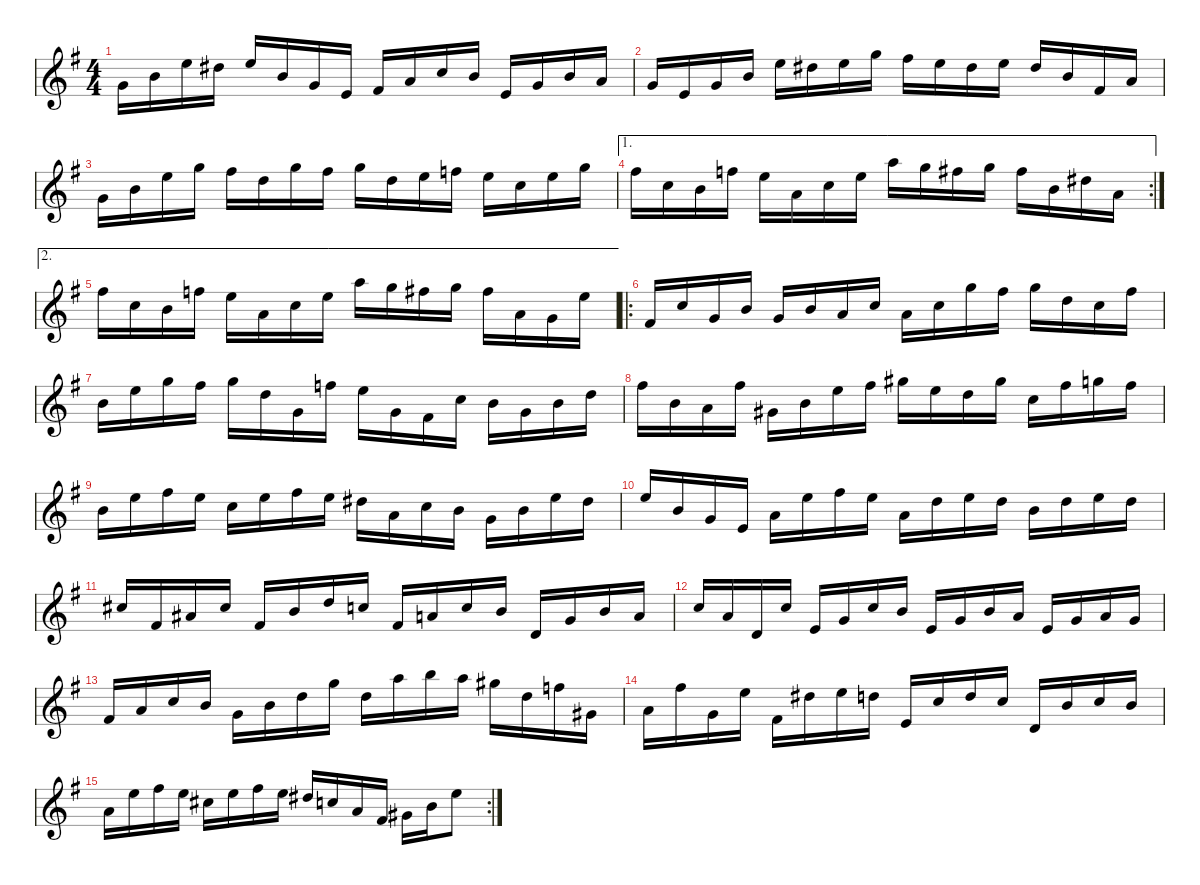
\hideDynamics
\bracketExtendMode nobrackets
\singleTrackTrackNamePolicy hidden
\multiTrackTrackNamePolicy hidden
\firstSystemTrackNameOrientation horizontal
\otherSystemsTrackNameOrientation horizontal
\track ("Guitar" "Guitar") {mute instrument recorder}
\staff {score}
\tuning (E4 B3 G3 D3 A2 E2)
\ts (4 4)
\scale
0.999304
\tempo (34 hide)
\accidentals auto
\clef g2
\ottava regular
\simile none
\ks eminor
8.2{acc forcenatural}.16{dy fff instrument recorder beam Down} 12.2{acc forcenatural}.16{beam Down} 12.1{acc forcenatural}.16{beam Down} 11.1{acc #}.16{beam Down} 12.1{acc forcenatural}.16{beam Up} 7.1{acc forcenatural}.16{beam Up} 3.1{acc forcenatural}.16{beam Up} 0.1{acc forcenatural}.16{beam Up} 2.1{acc #}.16{beam Up} 5.1{acc forcenatural}.16{beam Up} 8.1{acc forcenatural}.16{beam Up} 7.1{acc forcenatural}.16{beam Up} 5.2{acc forcenatural}.16{beam Up} 8.2{acc forcenatural}.16{beam Up} 7.1{acc forcenatural}.16{beam Up} 5.1{acc forcenatural}.16{beam Up} |
\scale
1.0007 3.1{acc forcenatural}.16{beam Up} 0.1{acc forcenatural}.16{beam Up} 3.1{acc forcenatural}.16{beam Up} 7.1{acc forcenatural}.16{beam Up} 12.1{acc forcenatural}.16{beam Down} 11.1{acc #}.16{beam Down} 12.1{acc forcenatural}.16{beam Down} 15.1{acc forcenatural}.16{beam Down} 14.1{acc #}.16{beam Down} 12.1{acc forcenatural}.16{beam Down} 11.1{acc #}.16{beam Down} 12.1{acc forcenatural}.16{beam Down} 11.1{acc #}.16{beam Up} 7.1{acc forcenatural}.16{beam Up} 7.2{acc #}.16{beam Up} 5.1{acc forcenatural}.16{beam Up} |
\scale
0.988832 8.2{acc forcenatural}.16{beam Down} 12.2{acc forcenatural}.16{beam Down} 12.1{acc forcenatural}.16{beam Down} 15.1{acc forcenatural}.16{beam Down} 14.1{acc #}.16{beam Down} 10.1{acc forcenatural}.16{beam Down} 15.1{acc forcenatural}.16{beam Down} 14.1{acc #}.16{beam Down} 15.1{acc forcenatural}.16{beam Down} 10.1{acc forcenatural}.16{beam Down} 12.1{acc forcenatural}.16{beam Down} 13.1{acc forcenatural}.16{beam Down} 12.1{acc forcenatural}.16{beam Down} 8.1{acc forcenatural}.16{beam Down} 12.1{acc forcenatural}.16{beam Down} 15.1{acc forcenatural}.16{beam Down} |
\ae 1
\rc 2
\scale
1.01117 14.1{acc #}.16{beam Down} 13.2{acc forcenatural}.16{beam Down} 12.2{acc forcenatural}.16{beam Down} 13.1{acc forcenatural}.16{beam Down} 12.1{acc forcenatural}.16{beam Down} 10.2{acc forcenatural}.16{beam Down} 8.1{acc forcenatural}.16{beam Down} 12.1{acc forcenatural}.16{beam Down} 17.1{acc forcenatural}.16{beam Down} 15.1{acc forcenatural}.16{beam Down} 14.1{acc #}.16{beam Down} 15.1{acc forcenatural}.16{beam Down} 14.1{acc #}.16{beam Down} 12.2{acc forcenatural}.16{beam Down} 11.1{acc #}.16{beam Down} 10.2{acc forcenatural}.16{beam Down} |
\ae 2
\scale
0.99593 14.1{acc #}.16{beam Down} 13.2{acc forcenatural}.16{beam Down} 12.2{acc forcenatural}.16{beam Down} 13.1{acc forcenatural}.16{beam Down} 12.1{acc forcenatural}.16{beam Down} 10.2{acc forcenatural}.16{beam Down} 8.1{acc forcenatural}.16{beam Down} 12.1{acc forcenatural}.16{beam Down} 17.1{acc forcenatural}.16{beam Down} 15.1{acc forcenatural}.16{beam Down} 14.1{acc #}.16{beam Down} 15.1{acc forcenatural}.16{beam Down} 14.1{acc #}.16{beam Down} 10.2{acc forcenatural}.16{beam Down} 8.2{acc forcenatural}.16{beam Down} 12.1{acc forcenatural}.16{beam Down} |
\ro
\scale
1.00407 11.3{acc #}.16{beam Up} 8.1{acc forcenatural}.16{beam Up} 8.2{acc forcenatural}.16{beam Up} 7.1{acc forcenatural}.16{beam Up} 8.2{acc forcenatural}.16{beam Up} 7.1{acc forcenatural}.16{beam Up} 5.1{acc forcenatural}.16{beam Up} 8.1{acc forcenatural}.16{beam Up} 5.1{acc forcenatural}.16{beam Down} 8.1{acc forcenatural}.16{beam Down} 15.1{acc forcenatural}.16{beam Down} 14.1{acc #}.16{beam Down} 15.1{acc forcenatural}.16{beam Down} 10.1{acc forcenatural}.16{beam Down} 13.2{acc forcenatural}.16{beam Down} 14.1{acc #}.16{beam Down} |
12.2{acc forcenatural}.16{beam Down} 12.1{acc forcenatural}.16{beam Down} 15.1{acc forcenatural}.16{beam Down} 14.1{acc #}.16{beam Down} 15.1{acc forcenatural}.16{beam Down} 10.1{acc forcenatural}.16{beam Down} 12.3{acc forcenatural}.16{beam Down} 13.1{acc forcenatural}.16{beam Down} 12.1{acc forcenatural}.16{beam Down} 8.2{acc forcenatural}.16{beam Down} 7.2{acc #}.16{beam Down} 8.1{acc forcenatural}.16{beam Down} 7.1{acc forcenatural}.16{beam Down} 8.2{acc forcenatural}.16{beam Down} 7.1{acc forcenatural}.16{beam Down} 10.1{acc forcenatural}.16{beam Down} |
14.1{acc #}.16{beam Down} 12.2{acc forcenatural}.16{beam Down} 10.2{acc forcenatural}.16{beam Down} 14.1{acc #}.16{beam Down} 13.3{acc #}.16{beam Down} 12.2{acc forcenatural}.16{beam Down} 12.1{acc forcenatural}.16{beam Down} 14.1{acc #}.16{beam Down} 16.1{acc #}.16{beam Down} 12.1{acc forcenatural}.16{beam Down} 10.1{acc forcenatural}.16{beam Down} 16.1{acc #}.16{beam Down} 13.2{acc forcenatural}.16{beam Down} 14.1{acc #}.16{beam Down} 15.1{acc forcenatural}.16{beam Down} 14.1{acc #}.16{beam Down} |
\scale
1.03225 12.2{acc forcenatural}.16{beam Down} 12.1{acc forcenatural}.16{beam Down} 14.1{acc #}.16{beam Down} 12.1{acc forcenatural}.16{beam Down} 8.1{acc forcenatural}.16{beam Down} 12.1{acc forcenatural}.16{beam Down} 14.1{acc #}.16{beam Down} 12.1{acc forcenatural}.16{beam Down} 11.1{acc #}.16{beam Down} 10.2{acc forcenatural}.16{beam Down} 8.1{acc forcenatural}.16{beam Down} 7.1{acc forcenatural}.16{beam Down} 8.2{acc forcenatural}.16{beam Down} 12.2{acc forcenatural}.16{beam Down} 12.1{acc forcenatural}.16{beam Down} 11.1{acc #}.16{beam Down} |
\scale
0.967754 12.1{acc forcenatural}.16{beam Up} 12.2{acc forcenatural}.16{beam Up} 8.2{acc forcenatural}.16{beam Up} 5.2{acc forcenatural}.16{beam Up} 5.1{acc forcenatural}.16{beam Down} 12.1{acc forcenatural}.16{beam Down} 14.1{acc #}.16{beam Down} 12.1{acc forcenatural}.16{beam Down} 10.2{acc forcenatural}.16{beam Down} 10.1{acc forcenatural}.16{beam Down} 12.1{acc forcenatural}.16{beam Down} 10.1{acc forcenatural}.16{beam Down} 7.1{acc forcenatural}.16{beam Down} 10.1{acc forcenatural}.16{beam Down} 12.1{acc forcenatural}.16{beam Down} 10.1{acc forcenatural}.16{beam Down} |
\scale
0.994054 9.1{acc #}.16{beam Up} 7.2{acc #}.16{beam Up} 6.1{acc #}.16{beam Up} 9.1{acc #}.16{beam Up} 7.2{acc #}.16{beam Up} 7.1{acc forcenatural}.16{beam Up} 10.1{acc forcenatural}.16{beam Up} 8.1{acc forcenatural}.16{beam Up} 7.2{acc #}.16{beam Up} 5.1{acc forcenatural}.16{beam Up} 8.1{acc forcenatural}.16{beam Up} 7.1{acc forcenatural}.16{beam Up} 7.3{acc forcenatural}.16{beam Up} 8.2{acc forcenatural}.16{beam Up} 7.1{acc forcenatural}.16{beam Up} 5.1{acc forcenatural}.16{beam Up} |
\scale
1.00595 8.1{acc forcenatural}.16{beam Up} 5.1{acc forcenatural}.16{beam Up} 7.3{acc forcenatural}.16{beam Up} 8.1{acc forcenatural}.16{beam Up} 5.2{acc forcenatural}.16{beam Up} 8.2{acc forcenatural}.16{beam Up} 8.1{acc forcenatural}.16{beam Up} 7.1{acc forcenatural}.16{beam Up} 5.2{acc forcenatural}.16{beam Up} 8.2{acc forcenatural}.16{beam Up} 7.1{acc forcenatural}.16{beam Up} 5.1{acc forcenatural}.16{beam Up} 5.2{acc forcenatural}.16{beam Up} 3.1{acc forcenatural}.16{beam Up} 5.1{acc forcenatural}.16{beam Up} 3.1{acc forcenatural}.16{beam Up} |
\scale
0.998811 2.1{acc #}.16{beam Up} 5.1{acc forcenatural}.16{beam Up} 8.1{acc forcenatural}.16{beam Up} 7.1{acc forcenatural}.16{beam Up} 8.2{acc forcenatural}.16{beam Down} 7.1{acc forcenatural}.16{beam Down} 10.1{acc forcenatural}.16{beam Down} 15.1{acc forcenatural}.16{beam Down} 15.2{acc forcenatural}.16{beam Down} 17.1{acc forcenatural}.16{beam Down} 19.1{acc forcenatural}.16{beam Down} 17.1{acc forcenatural}.16{beam Down} 16.1{acc #}.16{beam Down} 10.1{acc forcenatural}.16{beam Down} 13.1{acc forcenatural}.16{beam Down} 9.2{acc #}.16{beam Down} |
\scale
1.00119 10.2{acc forcenatural}.16{beam Down} 14.1{acc #}.16{beam Down} 12.3{acc forcenatural}.16{beam Down} 12.1{acc forcenatural}.16{beam Down} 11.3{acc #}.16{beam Down} 11.1{acc #}.16{beam Down} 12.1{acc forcenatural}.16{beam Down} 10.1{acc forcenatural}.16{beam Down} 9.3{acc forcenatural}.16{beam Up} 8.1{acc forcenatural}.16{beam Up} 10.1{acc forcenatural}.16{beam Up} 8.1{acc forcenatural}.16{beam Up} 7.3{acc forcenatural}.16{beam Up} 7.1{acc forcenatural}.16{beam Up} 8.1{acc forcenatural}.16{beam Up} 7.1{acc forcenatural}.16{beam Up} |
\rc 2
\scale
0.9618 10.2{acc forcenatural}.16{beam Down} 12.1{acc forcenatural}.16{beam Down} 14.1{acc #}.16{beam Down} 12.1{acc forcenatural}.16{beam Down} 9.1{acc #}.16{beam Down} 12.1{acc forcenatural}.16{beam Down} 14.1{acc #}.16{beam Down} 12.1{acc forcenatural}.16{beam Down} 11.1{acc #}.16{beam Up} 8.1{acc forcenatural}.16{beam Up} 5.1{acc forcenatural}.16{beam Up} 2.1{acc #}.16{beam Up} 4.1{acc #}.16{beam Down} 7.1{acc forcenatural}.16{beam Down} 12.1{acc forcenatural}.8{beam Down}
